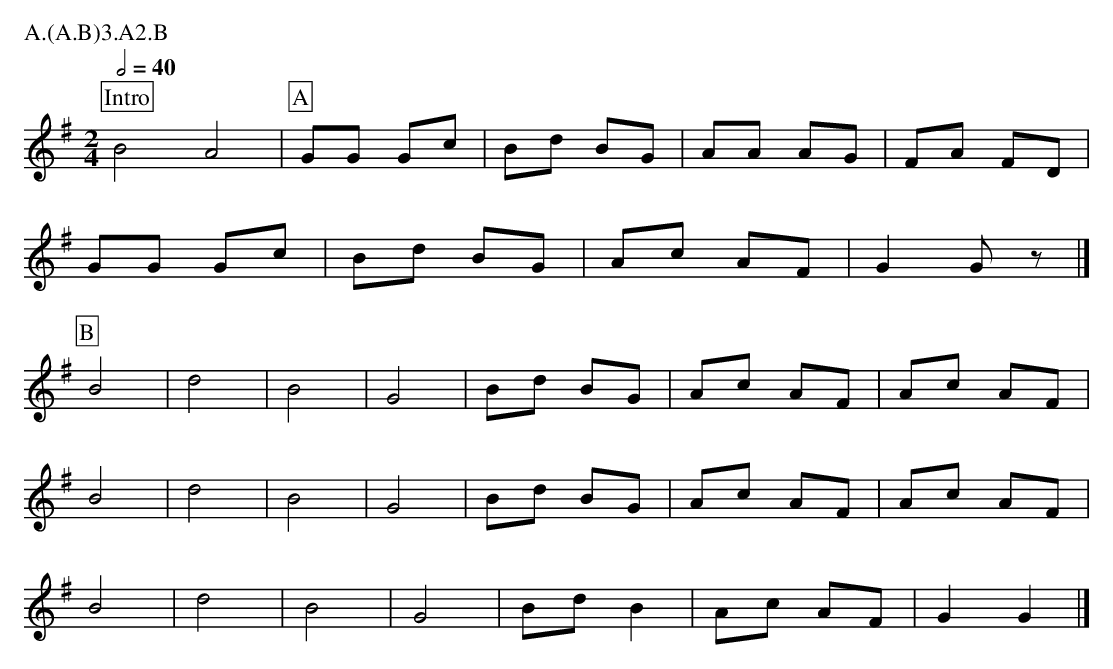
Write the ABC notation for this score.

X:1
T:Castlering Lichfield
M:2/4
L:1/8
Q:1/2=40
P:A.(A.B)3.A2.B
K:G
P: Intro
B4 A4|\
P:A
GG Gc|Bd BG|AA AG|FA FD|
GG Gc|Bd BG|Ac AF|G2 Gz|]
P:B
B4|d4|B4|G4|Bd BG|Ac AF|Ac AF|
B4|d4|B4|G4|Bd BG|Ac AF|Ac AF|
B4|d4|B4|G4|Bd B2|Ac AF|G2 G2|]
W:
W:
W: Castlering is an Iron-Age earth-works 5 miles from Litchfield
